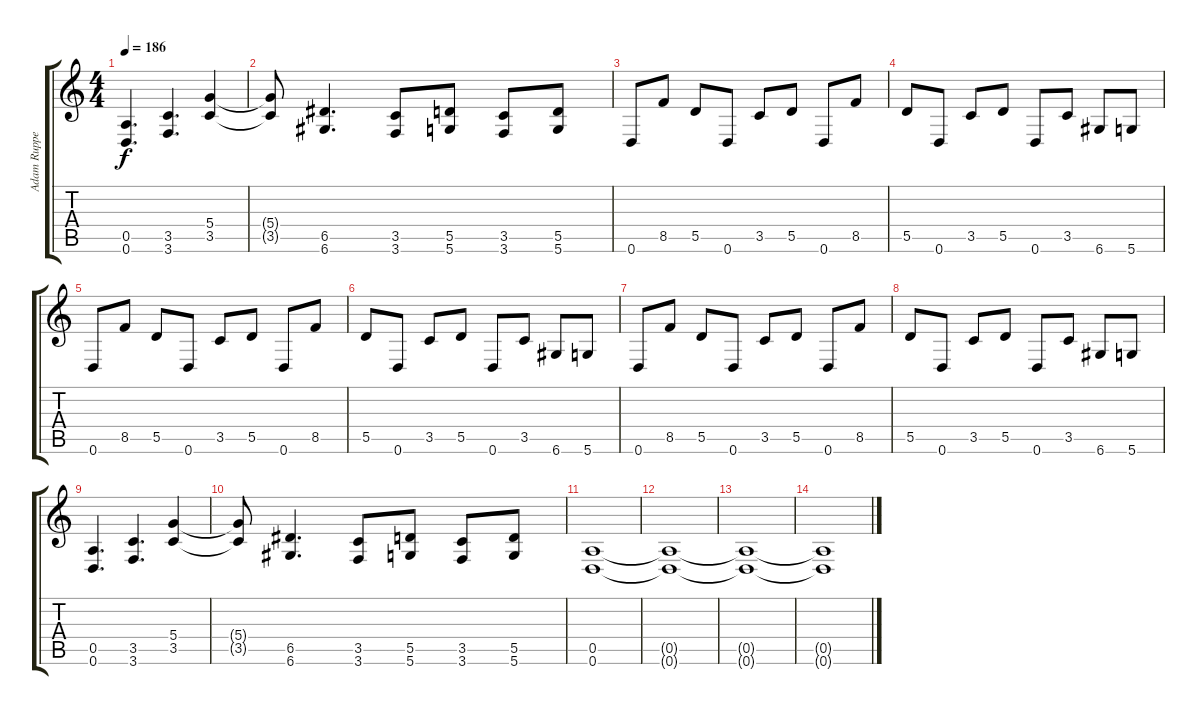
\track ("Adam Ruppel" "Adam Ruppe") {instrument distortionguitar}
\staff {score tabs}
\tuning (E4 B3 G3 D3 A2 D2) {hide}
\ts (4 4)
\tempo 186
\clef g2
\ks c
(0.5 0.6).4{d dy f} (3.5 3.6).4{d} (5.4 3.5).4 |
(5.4{t} 3.5{t}).8 (6.5 6.6).4{d} (3.5 3.6).8 (5.5 5.6).8 (3.5 3.6).8 (5.5 5.6).8 |
0.6.8 8.5.8 5.5.8 0.6.8 3.5.8 5.5.8 0.6.8 8.5.8 |
5.5.8 0.6.8 3.5.8 5.5.8 0.6.8 3.5.8 6.6.8 5.6.8 |
0.6.8 8.5.8 5.5.8 0.6.8 3.5.8 5.5.8 0.6.8 8.5.8 |
5.5.8 0.6.8 3.5.8 5.5.8 0.6.8 3.5.8 6.6.8 5.6.8 |
0.6.8 8.5.8 5.5.8 0.6.8 3.5.8 5.5.8 0.6.8 8.5.8 |
5.5.8 0.6.8 3.5.8 5.5.8 0.6.8 3.5.8 6.6.8 5.6.8 |
(0.5 0.6).4{d} (3.5 3.6).4{d} (5.4 3.5).4 |
(5.4{t} 3.5{t}).8 (6.5 6.6).4{d} (3.5 3.6).8 (5.5 5.6).8 (3.5 3.6).8 (5.5 5.6).8 |
(0.5 0.6).1 |
(0.5{t} 0.6{t}).1 |
(0.5{t} 0.6{t}).1 |
(0.5{t} 0.6{t}).1
